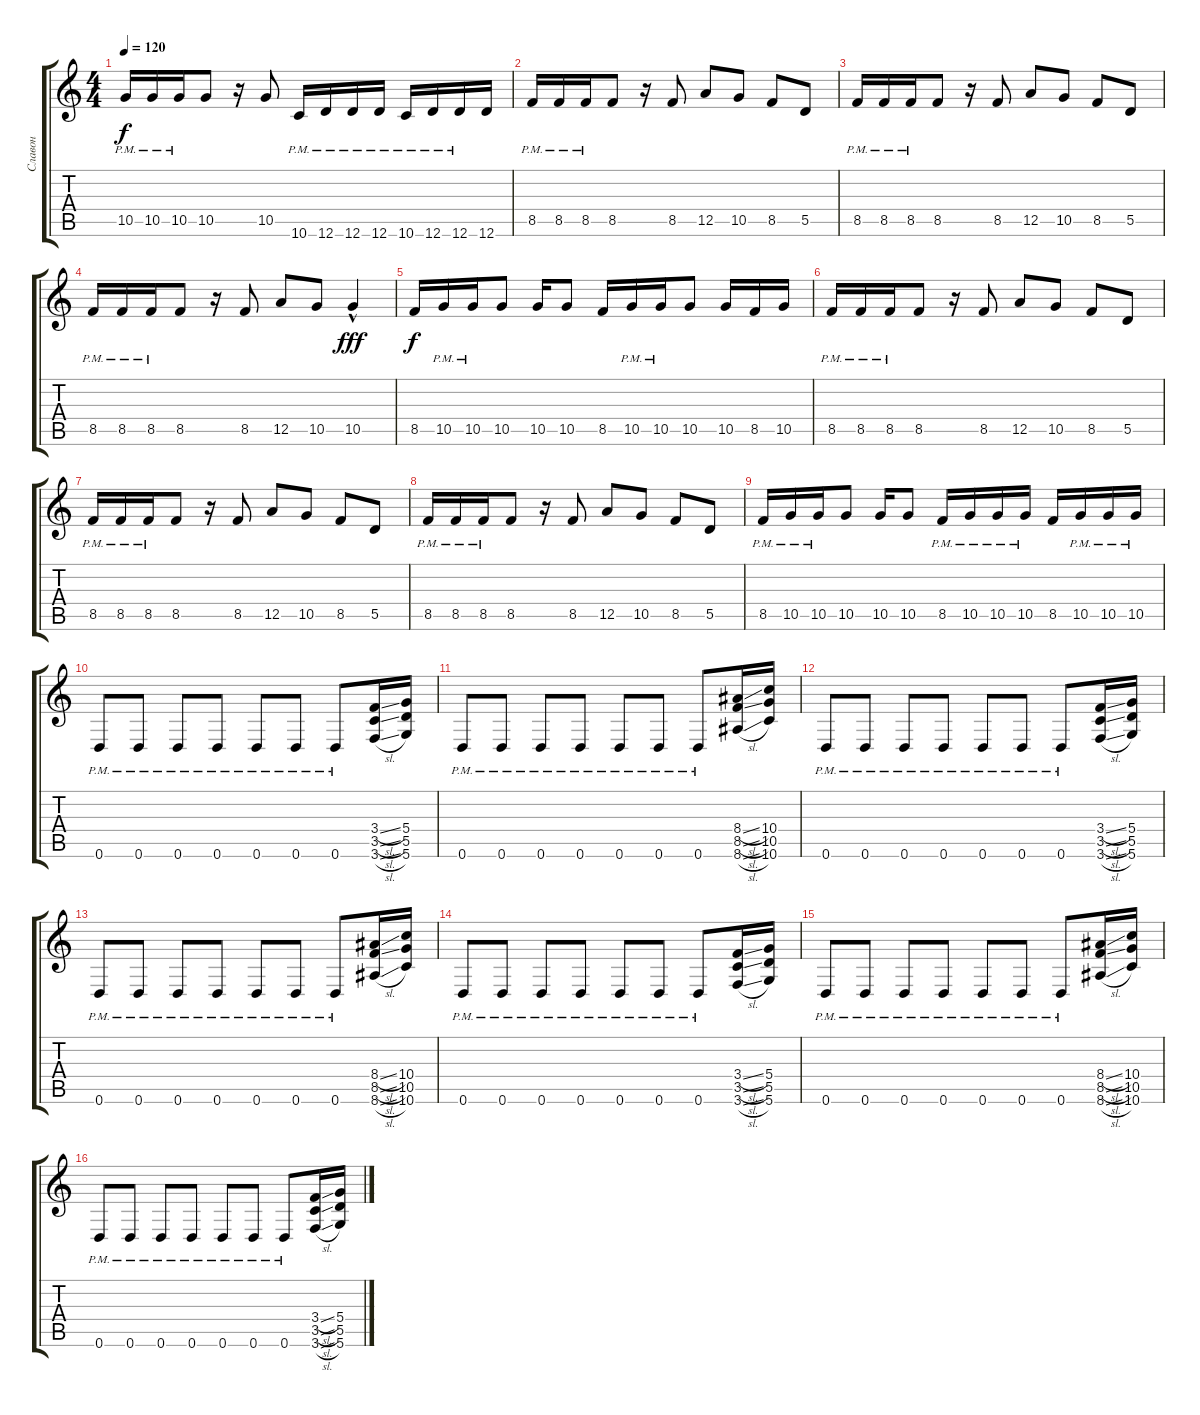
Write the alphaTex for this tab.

\track ("Славон" "Славон") {instrument distortionguitar}
\staff {score tabs}
\tuning (E4 B3 G3 D3 A2 D2) {hide}
\ts (4 4)
\tempo 120
\clef g2
\ks c
10.5{pm}.16{dy f} 10.5{pm}.16 10.5{pm}.16 10.5.8 r.16 10.5.8 10.6{pm}.16 12.6{pm}.16 12.6{pm}.16 12.6{pm}.16 10.6{pm}.16 12.6{pm}.16 12.6{pm}.16 12.6.16 |
8.5{pm}.16 8.5{pm}.16 8.5{pm}.16 8.5.8 r.16 8.5.8 12.5.8 10.5.8 8.5.8 5.5.8 |
8.5{pm}.16 8.5{pm}.16 8.5{pm}.16 8.5.8 r.16 8.5.8 12.5.8 10.5.8 8.5.8 5.5.8 |
8.5{pm}.16 8.5{pm}.16 8.5{pm}.16 8.5.8 r.16 8.5.8 12.5.8 10.5.8 10.5{hac}.4{dy fff} |
8.5.16{dy f} 10.5{pm}.16 10.5{pm}.16 10.5.8 10.5.16 10.5.8 8.5.16 10.5{pm}.16 10.5{pm}.16 10.5.8 10.5.16 8.5.16 10.5.16 |
8.5{pm}.16 8.5{pm}.16 8.5{pm}.16 8.5.8 r.16 8.5.8 12.5.8 10.5.8 8.5.8 5.5.8 |
8.5{pm}.16 8.5{pm}.16 8.5{pm}.16 8.5.8 r.16 8.5.8 12.5.8 10.5.8 8.5.8 5.5.8 |
8.5{pm}.16 8.5{pm}.16 8.5{pm}.16 8.5.8 r.16 8.5.8 12.5.8 10.5.8 8.5.8 5.5.8 |
8.5{pm}.16 10.5{pm}.16 10.5{pm}.16 10.5.8 10.5.16 10.5.8 8.5{pm}.16 10.5{pm}.16 10.5{pm}.16 10.5{pm}.16 8.5.16 10.5{pm}.16 10.5{pm}.16 10.5{pm}.16 |
0.6{pm}.8 0.6{pm}.8 0.6{pm}.8 0.6{pm}.8 0.6{pm}.8 0.6{pm}.8 0.6{pm}.8 (3.4{sl} 3.5{sl} 3.6{sl}).16 (5.4 5.5 5.6).16 |
0.6{pm}.8 0.6{pm}.8 0.6{pm}.8 0.6{pm}.8 0.6{pm}.8 0.6{pm}.8 0.6{pm}.8 (8.4{sl} 8.5{sl} 8.6{sl}).16 (10.4 10.5 10.6).16 |
0.6{pm}.8 0.6{pm}.8 0.6{pm}.8 0.6{pm}.8 0.6{pm}.8 0.6{pm}.8 0.6{pm}.8 (3.4{sl} 3.5{sl} 3.6{sl}).16 (5.4 5.5 5.6).16 |
0.6{pm}.8 0.6{pm}.8 0.6{pm}.8 0.6{pm}.8 0.6{pm}.8 0.6{pm}.8 0.6{pm}.8 (8.4{sl} 8.5{sl} 8.6{sl}).16 (10.4 10.5 10.6).16 |
0.6{pm}.8 0.6{pm}.8 0.6{pm}.8 0.6{pm}.8 0.6{pm}.8 0.6{pm}.8 0.6{pm}.8 (3.4{sl} 3.5{sl} 3.6{sl}).16 (5.4 5.5 5.6).16 |
0.6{pm}.8 0.6{pm}.8 0.6{pm}.8 0.6{pm}.8 0.6{pm}.8 0.6{pm}.8 0.6{pm}.8 (8.4{sl} 8.5{sl} 8.6{sl}).16 (10.4 10.5 10.6).16 |
0.6{pm}.8 0.6{pm}.8 0.6{pm}.8 0.6{pm}.8 0.6{pm}.8 0.6{pm}.8 0.6{pm}.8 (3.4{sl} 3.5{sl} 3.6{sl}).16 (5.4 5.5 5.6).16
